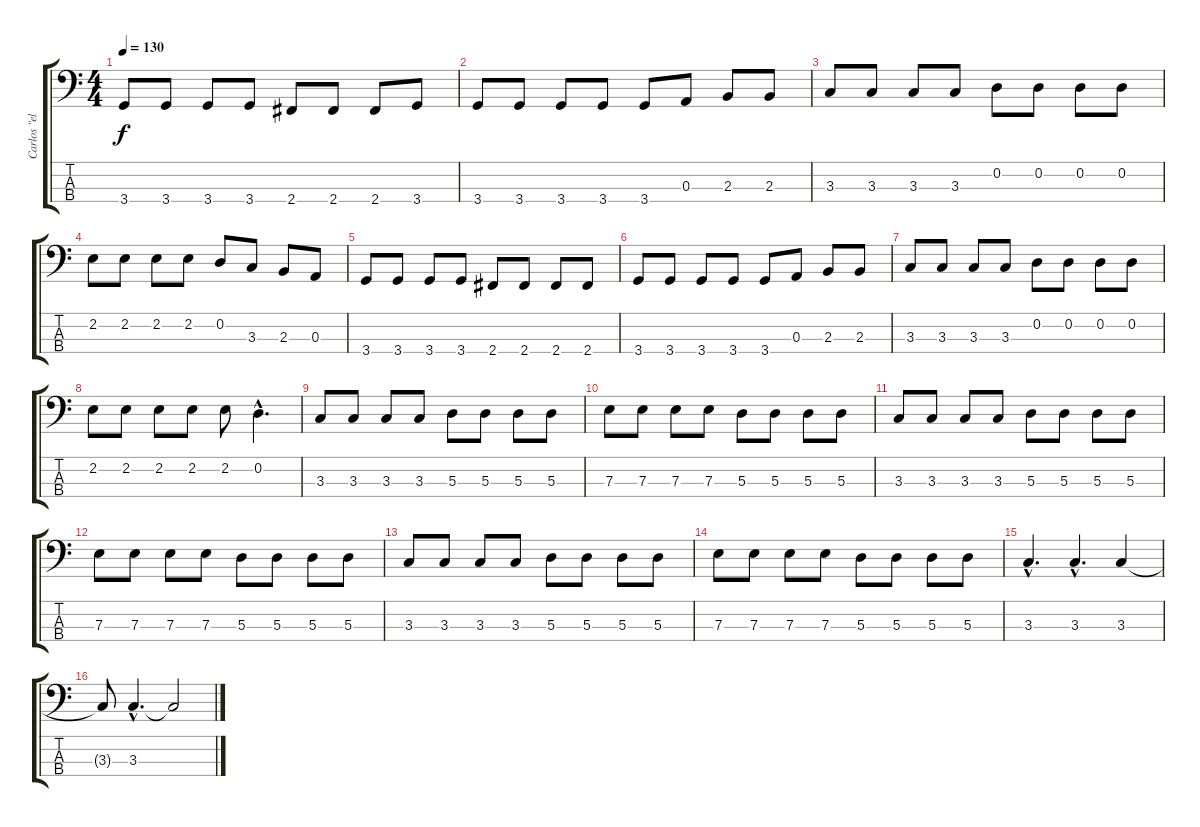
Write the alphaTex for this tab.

\track ("Carlos \"el sucio\" (bajo)" "Carlos \"el") {instrument distortionguitar}
\staff {score tabs}
\tuning (G2 D2 A1 E1) {hide}
\ts (4 4)
\tempo 130
\clef f4
\ks c
3.4.8{dy f} 3.4.8 3.4.8 3.4.8 2.4.8 2.4.8 2.4.8 3.4.8 |
3.4.8 3.4.8 3.4.8 3.4.8 3.4.8 0.3.8 2.3.8 2.3.8 |
3.3.8 3.3.8 3.3.8 3.3.8 0.2.8 0.2.8 0.2.8 0.2.8 |
2.2.8 2.2.8 2.2.8 2.2.8 0.2.8 3.3.8 2.3.8 0.3.8 |
3.4.8 3.4.8 3.4.8 3.4.8 2.4.8 2.4.8 2.4.8 2.4.8 |
3.4.8 3.4.8 3.4.8 3.4.8 3.4.8 0.3.8 2.3.8 2.3.8 |
3.3.8 3.3.8 3.3.8 3.3.8 0.2.8 0.2.8 0.2.8 0.2.8 |
2.2.8 2.2.8 2.2.8 2.2.8 2.2.8 0.2{hac}.4{d} |
3.3.8 3.3.8 3.3.8 3.3.8 5.3.8 5.3.8 5.3.8 5.3.8 |
7.3.8 7.3.8 7.3.8 7.3.8 5.3.8 5.3.8 5.3.8 5.3.8 |
3.3.8 3.3.8 3.3.8 3.3.8 5.3.8 5.3.8 5.3.8 5.3.8 |
7.3.8 7.3.8 7.3.8 7.3.8 5.3.8 5.3.8 5.3.8 5.3.8 |
3.3.8 3.3.8 3.3.8 3.3.8 5.3.8 5.3.8 5.3.8 5.3.8 |
7.3.8 7.3.8 7.3.8 7.3.8 5.3.8 5.3.8 5.3.8 5.3.8 |
3.3{hac}.4{d} 3.3{hac}.4{d} 3.3.4 |
3.3{t}.8 3.3{hac}.4{d} 3.3{t}.2
